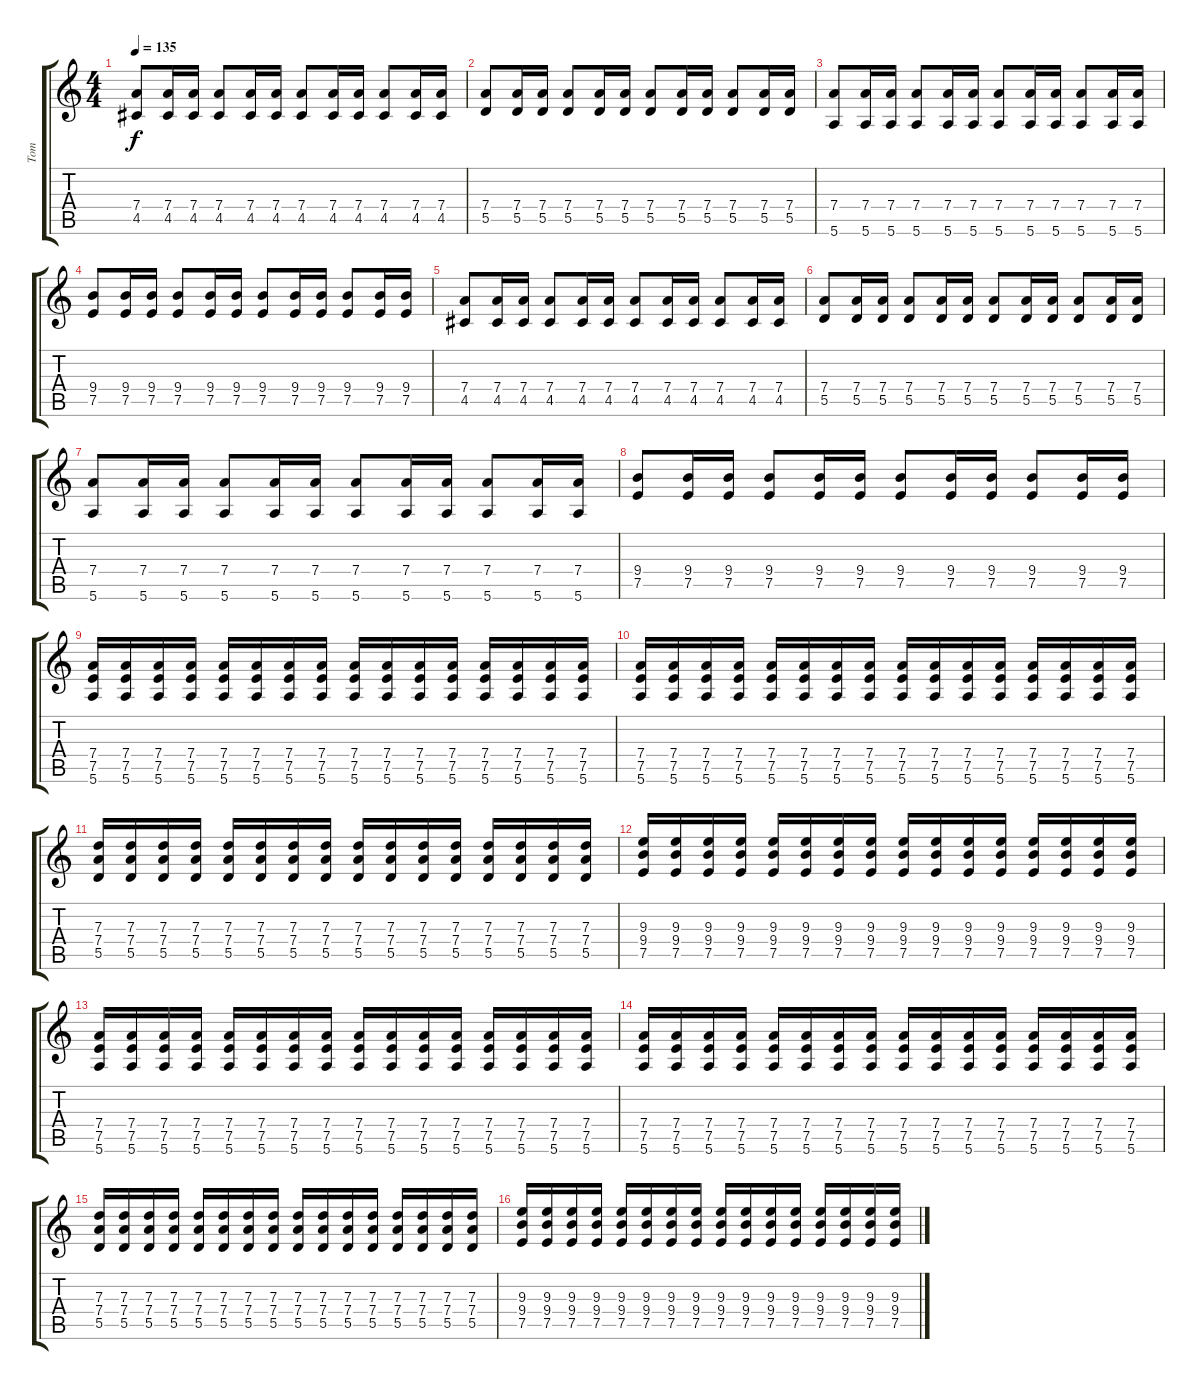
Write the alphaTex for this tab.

\track ("Tom" "Tom") {instrument distortionguitar}
\staff {score tabs}
\tuning (E4 B3 G3 D3 A2 E2) {hide}
\ts (4 4)
\tempo 135
\clef g2
\ks c
(7.4 4.5).8{dy f instrument electricguitarclean} (7.4 4.5).16 (7.4 4.5).16 (7.4 4.5).8 (7.4 4.5).16 (7.4 4.5).16 (7.4 4.5).8 (7.4 4.5).16 (7.4 4.5).16 (7.4 4.5).8 (7.4 4.5).16 (7.4 4.5).16 |
(7.4 5.5).8 (7.4 5.5).16 (7.4 5.5).16 (7.4 5.5).8 (7.4 5.5).16 (7.4 5.5).16 (7.4 5.5).8 (7.4 5.5).16 (7.4 5.5).16 (7.4 5.5).8 (7.4 5.5).16 (7.4 5.5).16 |
(7.4 5.6).8 (7.4 5.6).16 (7.4 5.6).16 (7.4 5.6).8 (7.4 5.6).16 (7.4 5.6).16 (7.4 5.6).8 (7.4 5.6).16 (7.4 5.6).16 (7.4 5.6).8 (7.4 5.6).16 (7.4 5.6).16 |
(9.4 7.5).8 (9.4 7.5).16 (9.4 7.5).16 (9.4 7.5).8 (9.4 7.5).16 (9.4 7.5).16 (9.4 7.5).8 (9.4 7.5).16 (9.4 7.5).16 (9.4 7.5).8 (9.4 7.5).16 (9.4 7.5).16 |
(7.4 4.5).8{instrument electricguitarclean} (7.4 4.5).16 (7.4 4.5).16 (7.4 4.5).8 (7.4 4.5).16 (7.4 4.5).16 (7.4 4.5).8 (7.4 4.5).16 (7.4 4.5).16 (7.4 4.5).8 (7.4 4.5).16 (7.4 4.5).16 |
(7.4 5.5).8 (7.4 5.5).16 (7.4 5.5).16 (7.4 5.5).8 (7.4 5.5).16 (7.4 5.5).16 (7.4 5.5).8 (7.4 5.5).16 (7.4 5.5).16 (7.4 5.5).8 (7.4 5.5).16 (7.4 5.5).16 |
(7.4 5.6).8 (7.4 5.6).16 (7.4 5.6).16 (7.4 5.6).8 (7.4 5.6).16 (7.4 5.6).16 (7.4 5.6).8 (7.4 5.6).16 (7.4 5.6).16 (7.4 5.6).8 (7.4 5.6).16 (7.4 5.6).16 |
(9.4 7.5).8 (9.4 7.5).16 (9.4 7.5).16 (9.4 7.5).8 (9.4 7.5).16 (9.4 7.5).16 (9.4 7.5).8 (9.4 7.5).16 (9.4 7.5).16 (9.4 7.5).8 (9.4 7.5).16 (9.4 7.5).16 |
(7.4 7.5 5.6).16{instrument distortionguitar} (7.4 7.5 5.6).16 (7.4 7.5 5.6).16 (7.4 7.5 5.6).16 (7.4 7.5 5.6).16 (7.4 7.5 5.6).16 (7.4 7.5 5.6).16 (7.4 7.5 5.6).16 (7.4 7.5 5.6).16 (7.4 7.5 5.6).16 (7.4 7.5 5.6).16 (7.4 7.5 5.6).16 (7.4 7.5 5.6).16 (7.4 7.5 5.6).16 (7.4 7.5 5.6).16 (7.4 7.5 5.6).16 |
(7.4 7.5 5.6).16 (7.4 7.5 5.6).16 (7.4 7.5 5.6).16 (7.4 7.5 5.6).16 (7.4 7.5 5.6).16 (7.4 7.5 5.6).16 (7.4 7.5 5.6).16 (7.4 7.5 5.6).16 (7.4 7.5 5.6).16 (7.4 7.5 5.6).16 (7.4 7.5 5.6).16 (7.4 7.5 5.6).16 (7.4 7.5 5.6).16 (7.4 7.5 5.6).16 (7.4 7.5 5.6).16 (7.4 7.5 5.6).16 |
(7.3 7.4 5.5).16 (7.3 7.4 5.5).16 (7.3 7.4 5.5).16 (7.3 7.4 5.5).16 (7.3 7.4 5.5).16 (7.3 7.4 5.5).16 (7.3 7.4 5.5).16 (7.3 7.4 5.5).16 (7.3 7.4 5.5).16 (7.3 7.4 5.5).16 (7.3 7.4 5.5).16 (7.3 7.4 5.5).16 (7.3 7.4 5.5).16 (7.3 7.4 5.5).16 (7.3 7.4 5.5).16 (7.3 7.4 5.5).16 |
(9.3 9.4 7.5).16 (9.3 9.4 7.5).16 (9.3 9.4 7.5).16 (9.3 9.4 7.5).16 (9.3 9.4 7.5).16 (9.3 9.4 7.5).16 (9.3 9.4 7.5).16 (9.3 9.4 7.5).16 (9.3 9.4 7.5).16 (9.3 9.4 7.5).16 (9.3 9.4 7.5).16 (9.3 9.4 7.5).16 (9.3 9.4 7.5).16 (9.3 9.4 7.5).16 (9.3 9.4 7.5).16 (9.3 9.4 7.5).16 |
(7.4 7.5 5.6).16 (7.4 7.5 5.6).16 (7.4 7.5 5.6).16 (7.4 7.5 5.6).16 (7.4 7.5 5.6).16 (7.4 7.5 5.6).16 (7.4 7.5 5.6).16 (7.4 7.5 5.6).16 (7.4 7.5 5.6).16 (7.4 7.5 5.6).16 (7.4 7.5 5.6).16 (7.4 7.5 5.6).16 (7.4 7.5 5.6).16 (7.4 7.5 5.6).16 (7.4 7.5 5.6).16 (7.4 7.5 5.6).16 |
(7.4 7.5 5.6).16 (7.4 7.5 5.6).16 (7.4 7.5 5.6).16 (7.4 7.5 5.6).16 (7.4 7.5 5.6).16 (7.4 7.5 5.6).16 (7.4 7.5 5.6).16 (7.4 7.5 5.6).16 (7.4 7.5 5.6).16 (7.4 7.5 5.6).16 (7.4 7.5 5.6).16 (7.4 7.5 5.6).16 (7.4 7.5 5.6).16 (7.4 7.5 5.6).16 (7.4 7.5 5.6).16 (7.4 7.5 5.6).16 |
(7.3 7.4 5.5).16 (7.3 7.4 5.5).16 (7.3 7.4 5.5).16 (7.3 7.4 5.5).16 (7.3 7.4 5.5).16 (7.3 7.4 5.5).16 (7.3 7.4 5.5).16 (7.3 7.4 5.5).16 (7.3 7.4 5.5).16 (7.3 7.4 5.5).16 (7.3 7.4 5.5).16 (7.3 7.4 5.5).16 (7.3 7.4 5.5).16 (7.3 7.4 5.5).16 (7.3 7.4 5.5).16 (7.3 7.4 5.5).16 |
(9.3 9.4 7.5).16 (9.3 9.4 7.5).16 (9.3 9.4 7.5).16 (9.3 9.4 7.5).16 (9.3 9.4 7.5).16 (9.3 9.4 7.5).16 (9.3 9.4 7.5).16 (9.3 9.4 7.5).16 (9.3 9.4 7.5).16 (9.3 9.4 7.5).16 (9.3 9.4 7.5).16 (9.3 9.4 7.5).16 (9.3 9.4 7.5).16 (9.3 9.4 7.5).16 (9.3 9.4 7.5).16 (9.3 9.4 7.5).16
